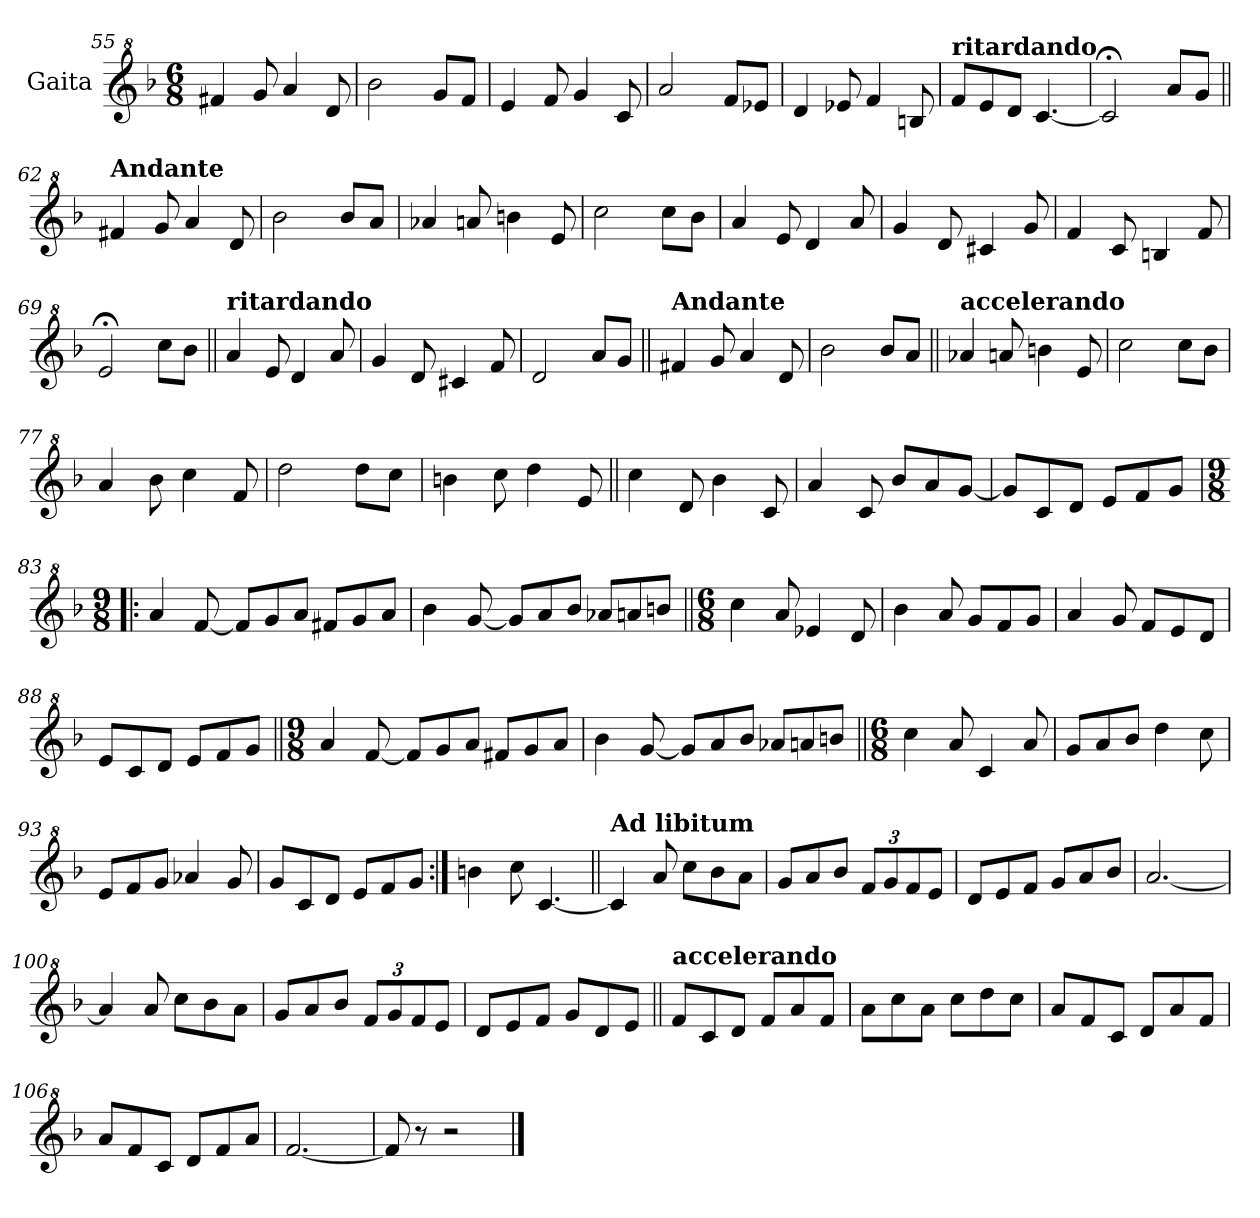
**kern
*part1
*staff1
*I"Gaita
*clefG^2
*k[b-]
*F:
*M6/8
=55
4ff#X/
8gg/
4aa/
8dd/
=56
2bb-\
8gg/L
8ff/J
=57
4ee/
8ff/
4gg/
8cc/
=58
2aa/
8ff/L
8ee-X/J
=59
4dd/
8ee-X/
4ff/
8bn/
=60
!LO:TX:a:B:t=ritardando
8ff/L
8ee/
8dd/J
[4.cc/
!!LO:LB:g=z
=61
2cc;</]
8aa/L
8gg/J
=62||
*MM108
!LO:TX:a:B:t=Andante
4ff#X/
8gg/
4aa/
8dd/
=63
2bb-\
8bb-/L
8aa/J
=64
4aa-X/
8aan/
4bbn\
8ee/
=65
2ccc\
8ccc\L
8bb-\J
=66
4aa/
8ee/
4dd/
8aa/
=67
4gg/
8dd/
4cc#X/
8gg/
=68
4ff/
8cc/
4bn/
8ff/
=69
2ee;</
8ccc\L
8bb-\J
!!LO:LB:g=z
=70||
!LO:TX:a:B:t=ritardando
4aa/
8ee/
4dd/
8aa/
=71
4gg/
8dd/
4cc#X/
8ff/
=72
2dd/
8aa/L
8gg/J
=73||
*MM108
!LO:TX:a:B:t=Andante
4ff#X/
8gg/
4aa/
8dd/
=74
2bb-\
8bb-/L
8aa/J
=75||
!LO:TX:a:B:t=accelerando
4aa-X/
8aan/
4bbn\
8ee/
=76
2ccc\
8ccc\L
8bb-\J
=77
4aa/
8bb-\
4ccc\
8ff/
=78
2ddd\
8ddd\L
8ccc\J
!!LO:LB:g=z
=79
4bbn\
8ccc\
4ddd\
8ee/
=80||
*MM144
4ccc\
8dd/
4bb-\
8cc/
=81
4aa/
8cc/
8bb-/L
8aa/
[8gg/J
=82
8gg/L]
8cc/
8dd/J
8ee/L
8ff/
8gg/J
=83!|:
*M9/8
4aa/
[8ff/
8ff/L]
8gg/
8aa/J
8ff#X/L
8gg/
8aa/J
=84
4bb-\
[8gg/
8gg/L]
8aa/
8bb-/J
8aa-X/L
8aan/
8bbn/J
!!LO:LB:g=z
=85||
*M6/8
4ccc\
8aa/
4ee-X/
8dd/
=86
4bb-\
8aa/
8gg/L
8ff/
8gg/J
=87
4aa/
8gg/
8ff/L
8ee/
8dd/J
=88
8ee/L
8cc/
8dd/J
8ee/L
8ff/
8gg/J
=89||
*M9/8
4aa/
[8ff/
8ff/L]
8gg/
8aa/J
8ff#X/L
8gg/
8aa/J
=90
4bb-\
[8gg/
8gg/L]
8aa/
8bb-/J
8aa-X/L
8aan/
8bbn/J
!!LO:PB:g=z
=91||
*M6/8
4ccc\
8aa/
4cc/
8aa/
=92
8gg/L
8aa/
8bb-/J
4ddd\
8ccc\
=93
8ee/L
8ff/
8gg/J
4aa-X/
8gg/
=94
8gg/L
8cc/
8dd/J
8ee/L
8ff/
8gg/J
=95:|!
4bbn\
8ccc\
[4.cc/
=96||
!LO:TX:a:B:t=Ad libitum
4cc/]
8aa/
8ccc\L
8bb-\
8aa\J
=97
8gg/L
8aa/
8bb-/J
*Xbrackettup
12ff/L
12gg/
12ff/
8ee/J
!!LO:LB:g=z
=98
8dd/L
8ee/
8ff/J
8gg/L
8aa/
8bb-/J
=99
[2.aa/
=100
4aa/]
8aa/
8ccc\L
8bb-\
8aa\J
=101
8gg/L
8aa/
8bb-/J
12ff/L
12gg/
12ff/
8ee/J
=102
8dd/L
8ee/
8ff/J
8gg/L
8dd/
8ee/J
=103||
!LO:TX:a:B:t=accelerando
8ff/L
8cc/
8dd/J
8ff/L
8aa/
8ff/J
=104
8aa\L
8ccc\
8aa\J
8ccc\L
8ddd\
8ccc\J
=105
8aa/L
8ff/
8cc/J
8dd/L
8aa/
8ff/J
!!LO:LB:g=z
=106
8aa/L
8ff/
8cc/J
8dd/L
8ff/
8aa/J
=107
[2.ff/
=108
8ff/]
8r
2r
==
*-
